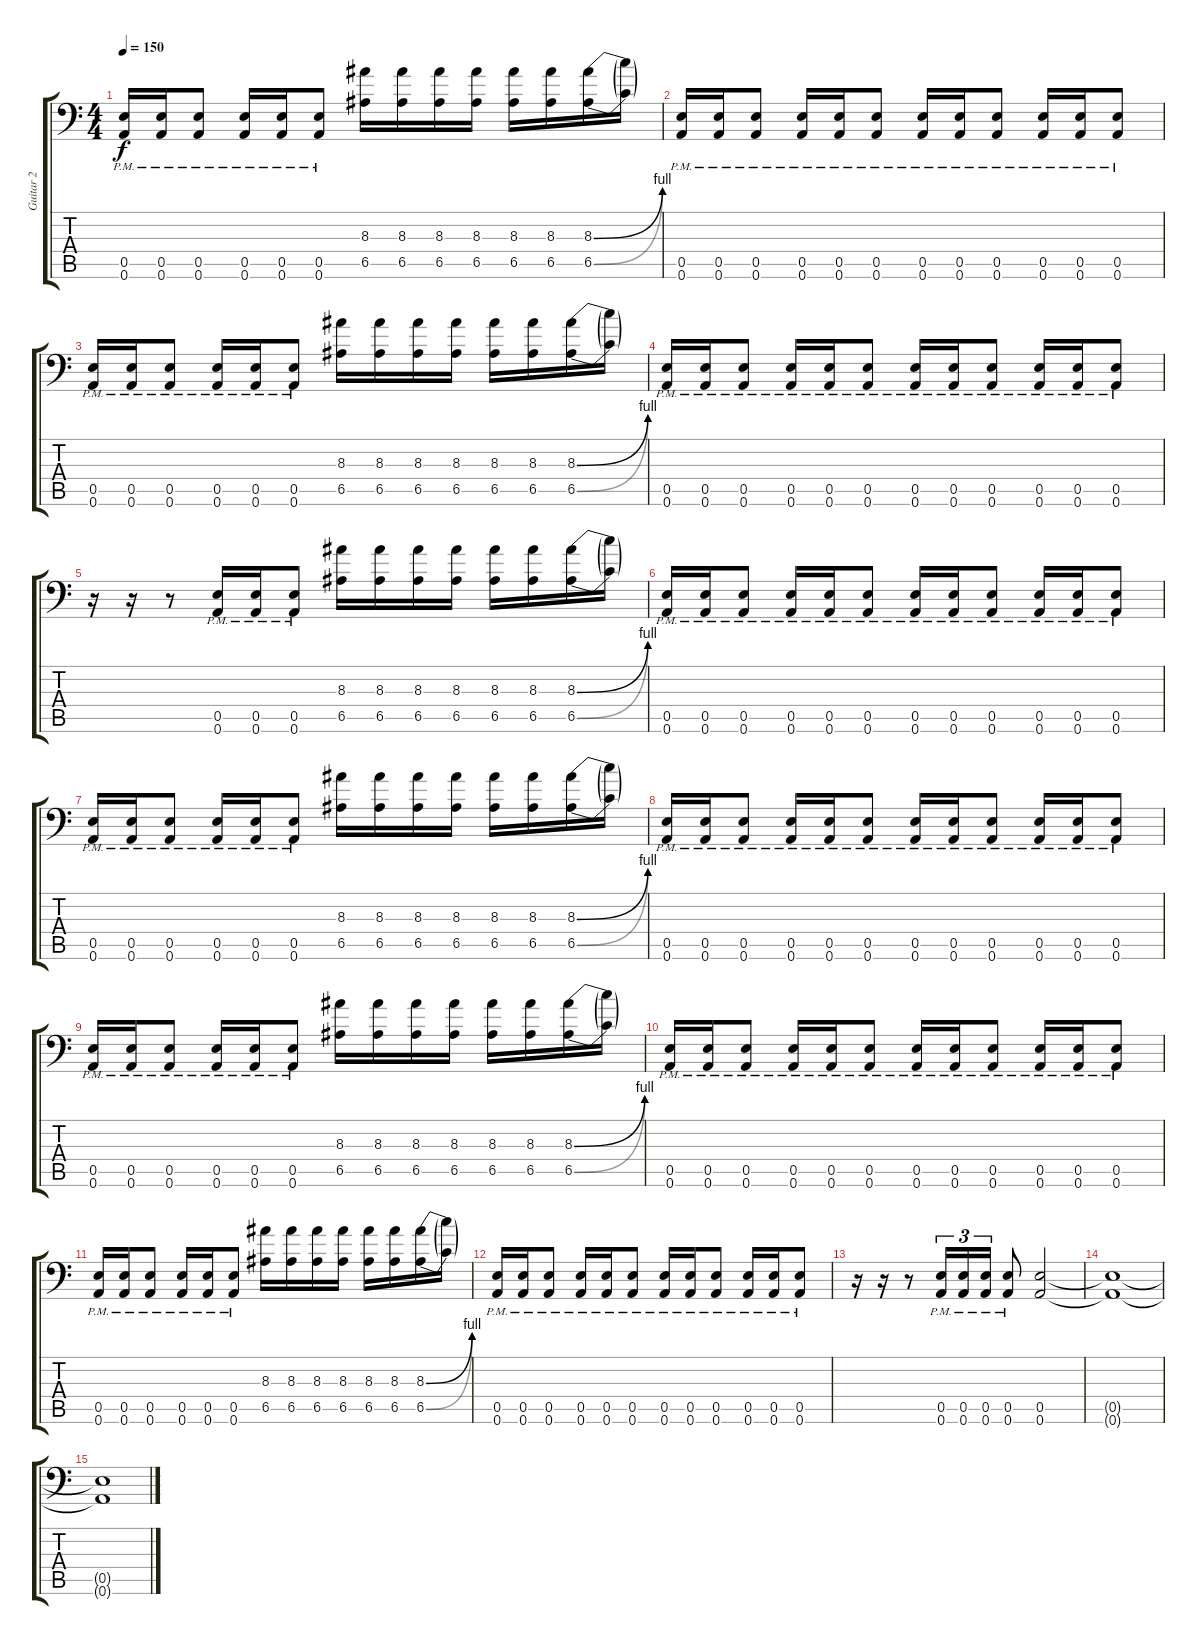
\track ("Guitar 2" "Guitar 2") {instrument distortionguitar}
\staff {score tabs}
\tuning (B3 Gb3 D3 A2 E2 A1) {hide}
\ts (4 4)
\tempo 150
\clef f4
\ks c
(0.5{pm} 0.6{pm}).16{dy f} (0.5{pm} 0.6{pm}).16 (0.5{pm} 0.6{pm}).8 (0.5{pm} 0.6{pm}).16 (0.5{pm} 0.6{pm}).16 (0.5{pm} 0.6{pm}).8 (8.3 6.5).16 (8.3 6.5).16 (8.3 6.5).16 (8.3 6.5).16 (8.3 6.5).16 (8.3 6.5).16 (8.3{be (bend 0 0 60 4)} 6.5{be (bend 0 0 60 4)}).16 (8.3{t} 6.5{t}).16 |
(0.5{pm} 0.6{pm}).16 (0.5{pm} 0.6{pm}).16 (0.5{pm} 0.6{pm}).8 (0.5{pm} 0.6{pm}).16 (0.5{pm} 0.6{pm}).16 (0.5{pm} 0.6{pm}).8 (0.5{pm} 0.6{pm}).16 (0.5{pm} 0.6{pm}).16 (0.5{pm} 0.6{pm}).8 (0.5{pm} 0.6{pm}).16 (0.5{pm} 0.6{pm}).16 (0.5{pm} 0.6{pm}).8 |
(0.5{pm} 0.6{pm}).16 (0.5{pm} 0.6{pm}).16 (0.5{pm} 0.6{pm}).8 (0.5{pm} 0.6{pm}).16 (0.5{pm} 0.6{pm}).16 (0.5{pm} 0.6{pm}).8 (8.3 6.5).16 (8.3 6.5).16 (8.3 6.5).16 (8.3 6.5).16 (8.3 6.5).16 (8.3 6.5).16 (8.3{be (bend 0 0 60 4)} 6.5{be (bend 0 0 60 4)}).16 (8.3{t} 6.5{t}).16 |
(0.5{pm} 0.6{pm}).16 (0.5{pm} 0.6{pm}).16 (0.5{pm} 0.6{pm}).8 (0.5{pm} 0.6{pm}).16 (0.5{pm} 0.6{pm}).16 (0.5{pm} 0.6{pm}).8 (0.5{pm} 0.6{pm}).16 (0.5{pm} 0.6{pm}).16 (0.5{pm} 0.6{pm}).8 (0.5{pm} 0.6{pm}).16 (0.5{pm} 0.6{pm}).16 (0.5{pm} 0.6{pm}).8 |
r.16 r.16 r.8 (0.5{pm} 0.6{pm}).16 (0.5{pm} 0.6{pm}).16 (0.5{pm} 0.6{pm}).8 (8.3 6.5).16 (8.3 6.5).16 (8.3 6.5).16 (8.3 6.5).16 (8.3 6.5).16 (8.3 6.5).16 (8.3{be (bend 0 0 60 4)} 6.5{be (bend 0 0 60 4)}).16 (8.3{t} 6.5{t}).16 |
(0.5{pm} 0.6{pm}).16 (0.5{pm} 0.6{pm}).16 (0.5{pm} 0.6{pm}).8 (0.5{pm} 0.6{pm}).16 (0.5{pm} 0.6{pm}).16 (0.5{pm} 0.6{pm}).8 (0.5{pm} 0.6{pm}).16 (0.5{pm} 0.6{pm}).16 (0.5{pm} 0.6{pm}).8 (0.5{pm} 0.6{pm}).16 (0.5{pm} 0.6{pm}).16 (0.5{pm} 0.6{pm}).8 |
(0.5{pm} 0.6{pm}).16 (0.5{pm} 0.6{pm}).16 (0.5{pm} 0.6{pm}).8 (0.5{pm} 0.6{pm}).16 (0.5{pm} 0.6{pm}).16 (0.5{pm} 0.6{pm}).8 (8.3 6.5).16 (8.3 6.5).16 (8.3 6.5).16 (8.3 6.5).16 (8.3 6.5).16 (8.3 6.5).16 (8.3{be (bend 0 0 60 4)} 6.5{be (bend 0 0 60 4)}).16 (8.3{t} 6.5{t}).16 |
(0.5{pm} 0.6{pm}).16 (0.5{pm} 0.6{pm}).16 (0.5{pm} 0.6{pm}).8 (0.5{pm} 0.6{pm}).16 (0.5{pm} 0.6{pm}).16 (0.5{pm} 0.6{pm}).8 (0.5{pm} 0.6{pm}).16 (0.5{pm} 0.6{pm}).16 (0.5{pm} 0.6{pm}).8 (0.5{pm} 0.6{pm}).16 (0.5{pm} 0.6{pm}).16 (0.5{pm} 0.6{pm}).8 |
(0.5{pm} 0.6{pm}).16 (0.5{pm} 0.6{pm}).16 (0.5{pm} 0.6{pm}).8 (0.5{pm} 0.6{pm}).16 (0.5{pm} 0.6{pm}).16 (0.5{pm} 0.6{pm}).8 (8.3 6.5).16 (8.3 6.5).16 (8.3 6.5).16 (8.3 6.5).16 (8.3 6.5).16 (8.3 6.5).16 (8.3{be (bend 0 0 60 4)} 6.5{be (bend 0 0 60 4)}).16 (8.3{t} 6.5{t}).16 |
(0.5{pm} 0.6{pm}).16 (0.5{pm} 0.6{pm}).16 (0.5{pm} 0.6{pm}).8 (0.5{pm} 0.6{pm}).16 (0.5{pm} 0.6{pm}).16 (0.5{pm} 0.6{pm}).8 (0.5{pm} 0.6{pm}).16 (0.5{pm} 0.6{pm}).16 (0.5{pm} 0.6{pm}).8 (0.5{pm} 0.6{pm}).16 (0.5{pm} 0.6{pm}).16 (0.5{pm} 0.6{pm}).8 |
(0.5{pm} 0.6{pm}).16 (0.5{pm} 0.6{pm}).16 (0.5{pm} 0.6{pm}).8 (0.5{pm} 0.6{pm}).16 (0.5{pm} 0.6{pm}).16 (0.5{pm} 0.6{pm}).8 (8.3 6.5).16 (8.3 6.5).16 (8.3 6.5).16 (8.3 6.5).16 (8.3 6.5).16 (8.3 6.5).16 (8.3{be (bend 0 0 60 4)} 6.5{be (bend 0 0 60 4)}).16 (8.3{t} 6.5{t}).16 |
(0.5{pm} 0.6{pm}).16 (0.5{pm} 0.6{pm}).16 (0.5{pm} 0.6{pm}).8 (0.5{pm} 0.6{pm}).16 (0.5{pm} 0.6{pm}).16 (0.5{pm} 0.6{pm}).8 (0.5{pm} 0.6{pm}).16 (0.5{pm} 0.6{pm}).16 (0.5{pm} 0.6{pm}).8 (0.5{pm} 0.6{pm}).16 (0.5{pm} 0.6{pm}).16 (0.5{pm} 0.6{pm}).8 |
r.16 r.16 r.8 (0.5{pm} 0.6{pm}).16{tu (3 2)} (0.5{pm} 0.6{pm}).16{tu (3 2)} (0.5{pm} 0.6{pm}).16{tu (3 2)} (0.5{pm} 0.6{pm}).8 (0.5 0.6).2 |
(0.5{t} 0.6{t}).1 |
(0.5{t} 0.6{t}).1
